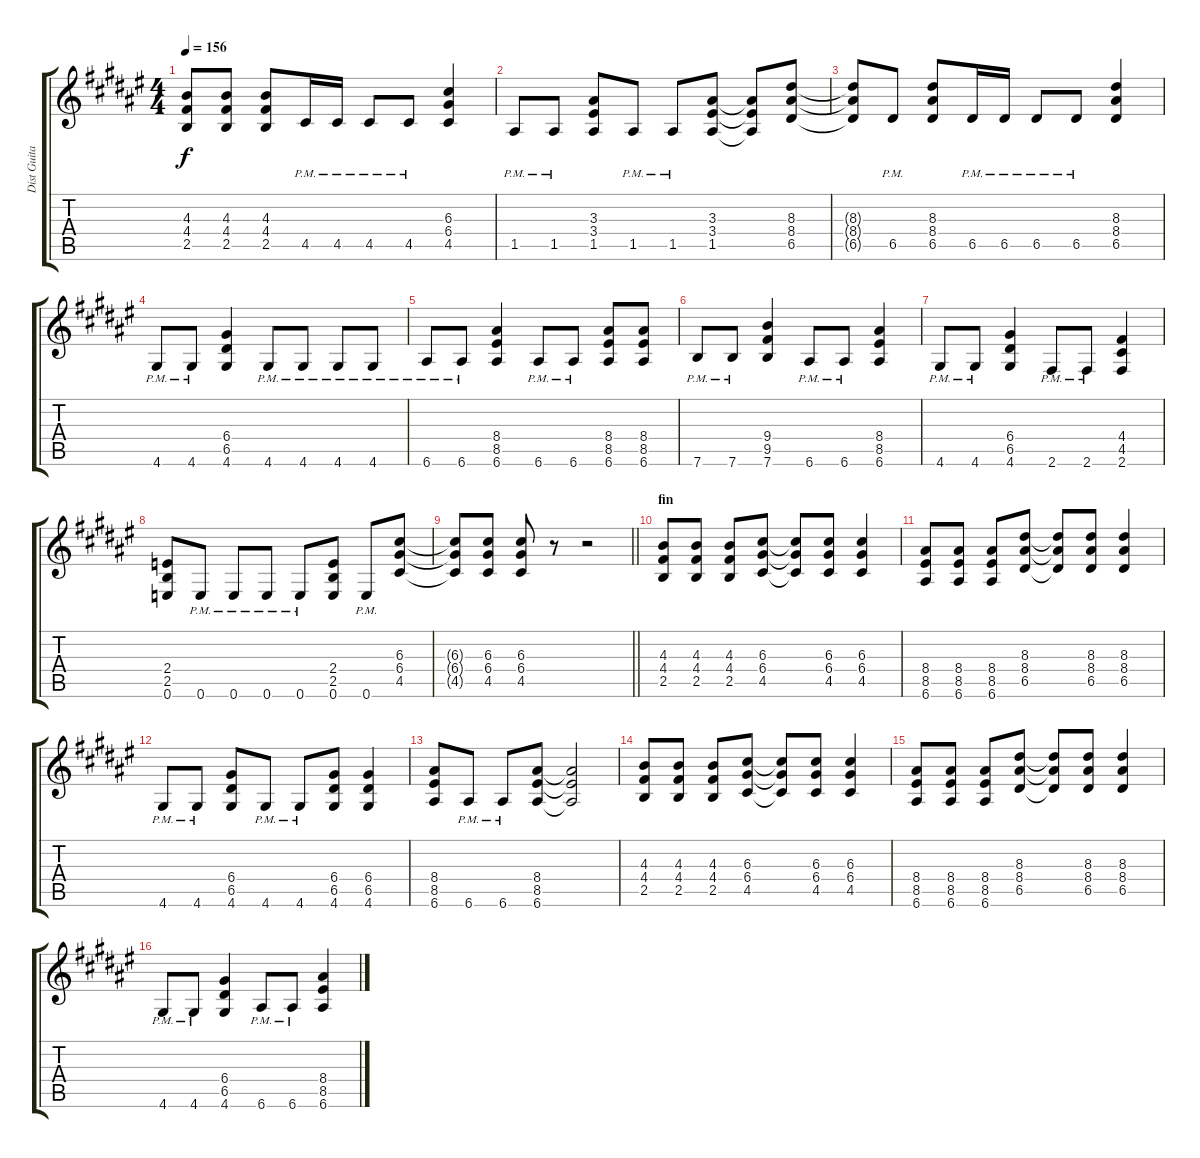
\track ("Dist Guitar" "Dist Guita") {instrument distortionguitar}
\staff {score tabs}
\tuning (E4 B3 G3 D3 A2 E2) {hide}
\ts (4 4)
\tempo 156
\clef g2
\ks f#
(4.3 4.4 2.5).8{dy f} (4.3 4.4 2.5).8 (4.3 4.4 2.5).8 4.5{pm}.16 4.5{pm}.16 4.5{pm}.8 4.5{pm}.8 (6.3 6.4 4.5).4 |
1.5{pm}.8 1.5{pm}.8 (3.3 3.4 1.5).8 1.5{pm}.8 1.5{pm}.8 (3.3 3.4 1.5).8 (3.3{t} 3.4{t} 1.5{t}).8 (8.3 8.4 6.5).8 |
(8.3{t} 8.4{t} 6.5{t}).8 6.5{pm}.8 (8.3 8.4 6.5).8 6.5{pm}.16 6.5{pm}.16 6.5{pm}.8 6.5{pm}.8 (8.3 8.4 6.5).4 |
4.6{pm}.8 4.6{pm}.8 (6.4 6.5 4.6).4 4.6{pm}.8 4.6{pm}.8 4.6{pm}.8 4.6{pm}.8 |
6.6{pm}.8 6.6{pm}.8 (8.4 8.5 6.6).4 6.6{pm}.8 6.6{pm}.8 (8.4 8.5 6.6).8 (8.4 8.5 6.6).8 |
7.6{pm}.8 7.6{pm}.8 (9.4 9.5 7.6).4 6.6{pm}.8 6.6{pm}.8 (8.4 8.5 6.6).4 |
4.6{pm}.8 4.6{pm}.8 (6.4 6.5 4.6).4 2.6{pm}.8 2.6{pm}.8 (4.4 4.5 2.6).4 |
(2.4 2.5 0.6).8 0.6{pm}.8 0.6{pm}.8 0.6{pm}.8 0.6{pm}.8 (2.4 2.5 0.6).8 0.6{pm}.8 (6.3 6.4 4.5).8 |
\barLineRight lightlight
(6.3{t} 6.4{t} 4.5{t}).8 (6.3 6.4 4.5).8 (6.3 6.4 4.5).8 r.8 r.2 |
\section ("" "fin")
(4.3 4.4 2.5).8 (4.3 4.4 2.5).8 (4.3 4.4 2.5).8 (6.3 6.4 4.5).8 (6.3{t} 6.4{t} 4.5{t}).8 (6.3 6.4 4.5).8 (6.3 6.4 4.5).4 |
(8.4 8.5 6.6).8 (8.4 8.5 6.6).8 (8.4 8.5 6.6).8 (8.3 8.4 6.5).8 (8.3{t} 8.4{t} 6.5{t}).8 (8.3 8.4 6.5).8 (8.3 8.4 6.5).4 |
4.6{pm}.8 4.6{pm}.8 (6.4 6.5 4.6).8 4.6{pm}.8 4.6{pm}.8 (6.4 6.5 4.6).8 (6.4 6.5 4.6).4 |
(8.4 8.5 6.6).8 6.6{pm}.8 6.6{pm}.8 (8.4 8.5 6.6).8 (8.4{t} 8.5{t} 6.6{t}).2 |
(4.3 4.4 2.5).8 (4.3 4.4 2.5).8 (4.3 4.4 2.5).8 (6.3 6.4 4.5).8 (6.3{t} 6.4{t} 4.5{t}).8 (6.3 6.4 4.5).8 (6.3 6.4 4.5).4 |
(8.4 8.5 6.6).8 (8.4 8.5 6.6).8 (8.4 8.5 6.6).8 (8.3 8.4 6.5).8 (8.3{t} 8.4{t} 6.5{t}).8 (8.3 8.4 6.5).8 (8.3 8.4 6.5).4 |
4.6{pm}.8 4.6{pm}.8 (6.4 6.5 4.6).4 6.6{pm}.8 6.6{pm}.8 (8.4 8.5 6.6).4
